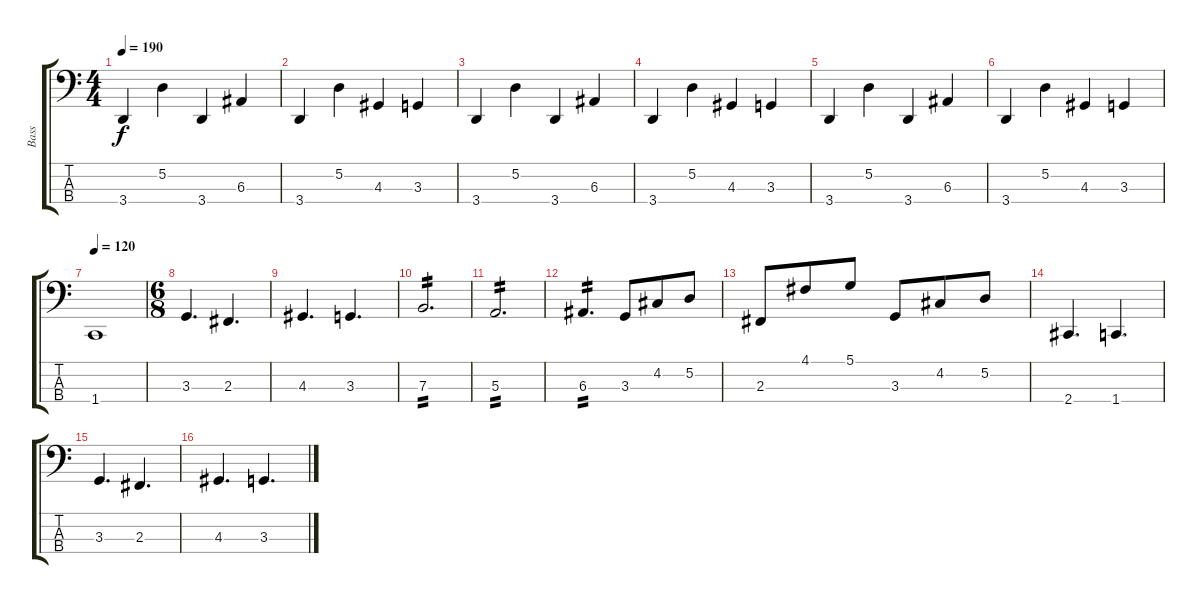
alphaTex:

\track ("Bass" "Bass") {instrument electricbasspick}
\staff {score tabs}
\tuning (D2 A1 E1 B0) {hide}
\ts (4 4)
\tempo 190
\clef f4
\ks aminor
3.4.4{dy f} 5.2.4 3.4.4 6.3.4 |
3.4.4 5.2.4 4.3.4 3.3.4 |
3.4.4 5.2.4 3.4.4 6.3.4 |
3.4.4 5.2.4 4.3.4 3.3.4 |
3.4.4 5.2.4 3.4.4 6.3.4 |
3.4.4 5.2.4 4.3.4 3.3.4 |
\tempo 120
1.4.1 |
\ts (6 8)
3.3.4{d} 2.3.4{d} |
4.3.4{d} 3.3.4{d} |
7.3.2{d tp 2} |
5.3.2{d tp 2} |
6.3.4{d tp 2} 3.3.8 4.2.8 5.2.8 |
2.3.8 4.1.8 5.1.8 3.3.8 4.2.8 5.2.8 |
2.4.4{d} 1.4.4{d} |
3.3.4{d} 2.3.4{d} |
4.3.4{d} 3.3.4{d}
